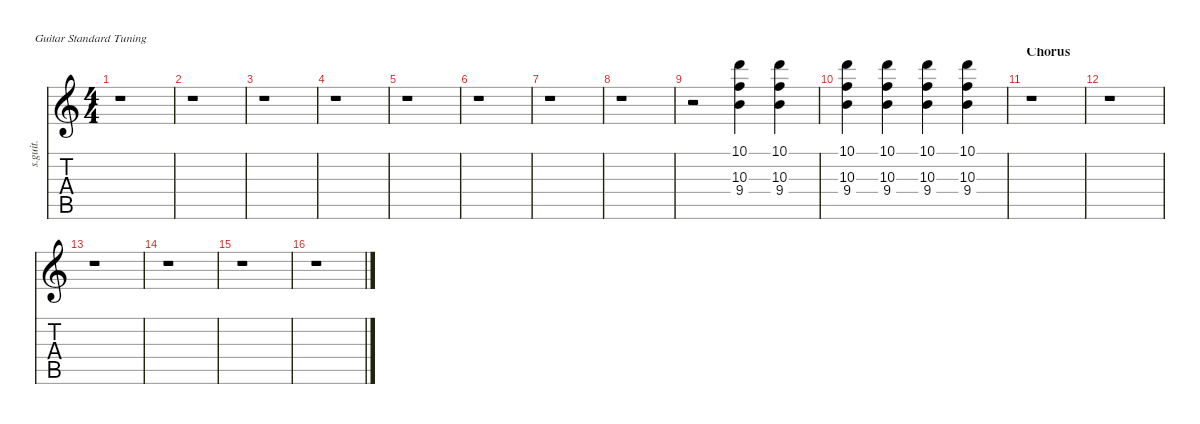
\defaultSystemsLayout 4
\hideDynamics
\bracketExtendMode nobrackets
\track ("Mellotron" "s.guit.") {instrument stringensemble1}
\staff {score tabs}
\tuning (E4 B3 G3 D3 A2 E2)
\displaytranspose 12
\ts (4 4)
\tempo (96 hide)
\clef g2
\ks c
r.1{dy f} |
r.1 |
r.1 |
r.1 |
r.1 |
r.1 |
r.1 |
r.1 |
r.2 (10.1 10.3 9.4).4{dy p} (10.1 10.3 9.4).4{dy mp} |
(10.1 10.3 9.4).4{dy mf} (10.1 10.3 9.4).4{dy f} (10.1 10.3 9.4).4{dy ff} (10.1 10.3 9.4).4{dy fff} |
\section ("" "Chorus")
r.1 |
r.1 |
r.1 |
r.1 |
r.1 |
r.1
